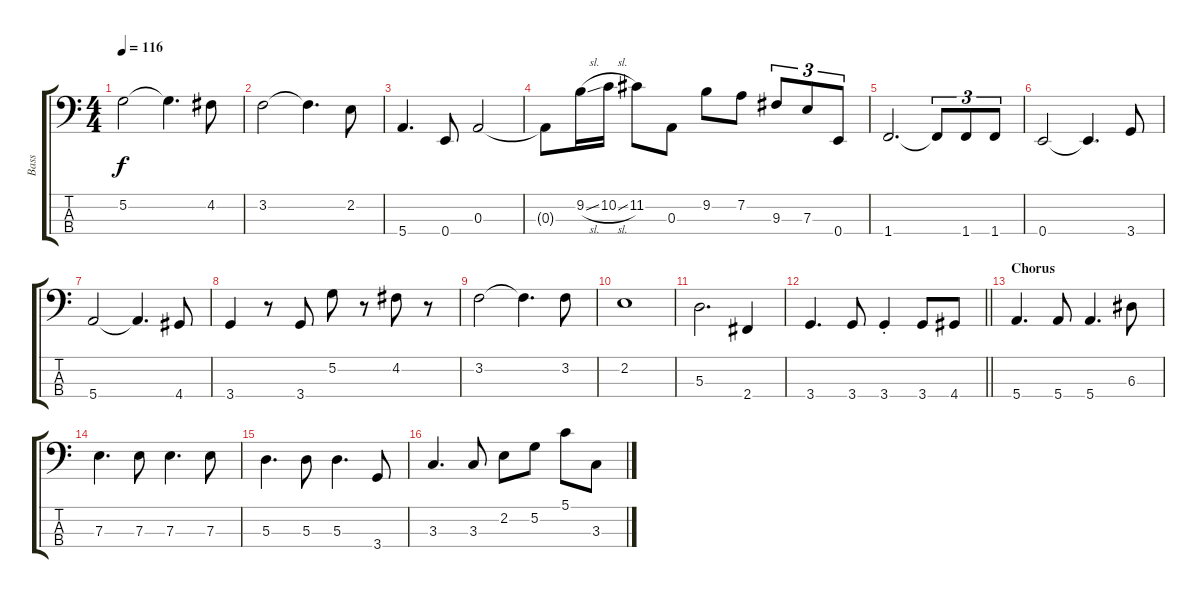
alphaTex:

\track ("Bass" "Bass") {instrument electricbassfinger}
\staff {score tabs}
\tuning (G2 D2 A1 E1) {hide}
\ts (4 4)
\tempo 116
\clef f4
\ks c
5.2.2{dy f} 5.2{t}.4{d} 4.2.8 |
3.2.2 3.2{t}.4{d} 2.2.8 |
5.4.4{d} 0.4.8 0.3.2 |
0.3{t}.8 9.2{sl}.16 10.2{sl}.16 11.2.8 0.3.8 9.2.8 7.2.8 9.3.8{tu (3 2)} 7.3.8{tu (3 2)} 0.4.8{tu (3 2)} |
1.4.2{d} 1.4{t}.8{tu (3 2)} 1.4.8{tu (3 2)} 1.4.8{tu (3 2)} |
0.4.2 0.4{t}.4{d} 3.4.8 |
5.4.2 5.4{t}.4{d} 4.4.8 |
3.4.4 r.8 3.4.8 5.2.8 r.8 4.2.8 r.8 |
3.2.2 3.2{t}.4{d} 3.2.8 |
2.2.1 |
5.3.2{d} 2.4.4 |
\barLineRight lightlight
3.4.4{d} 3.4.8 3.4{st}.4 3.4.8 4.4.8 |
\section ("" "Chorus")
5.4.4{d} 5.4.8 5.4.4{d} 6.3.8 |
7.3.4{d} 7.3.8 7.3.4{d} 7.3.8 |
5.3.4{d} 5.3.8 5.3.4{d} 3.4.8 |
3.3.4{d} 3.3.8 2.2.8 5.2.8 5.1.8 3.3.8
